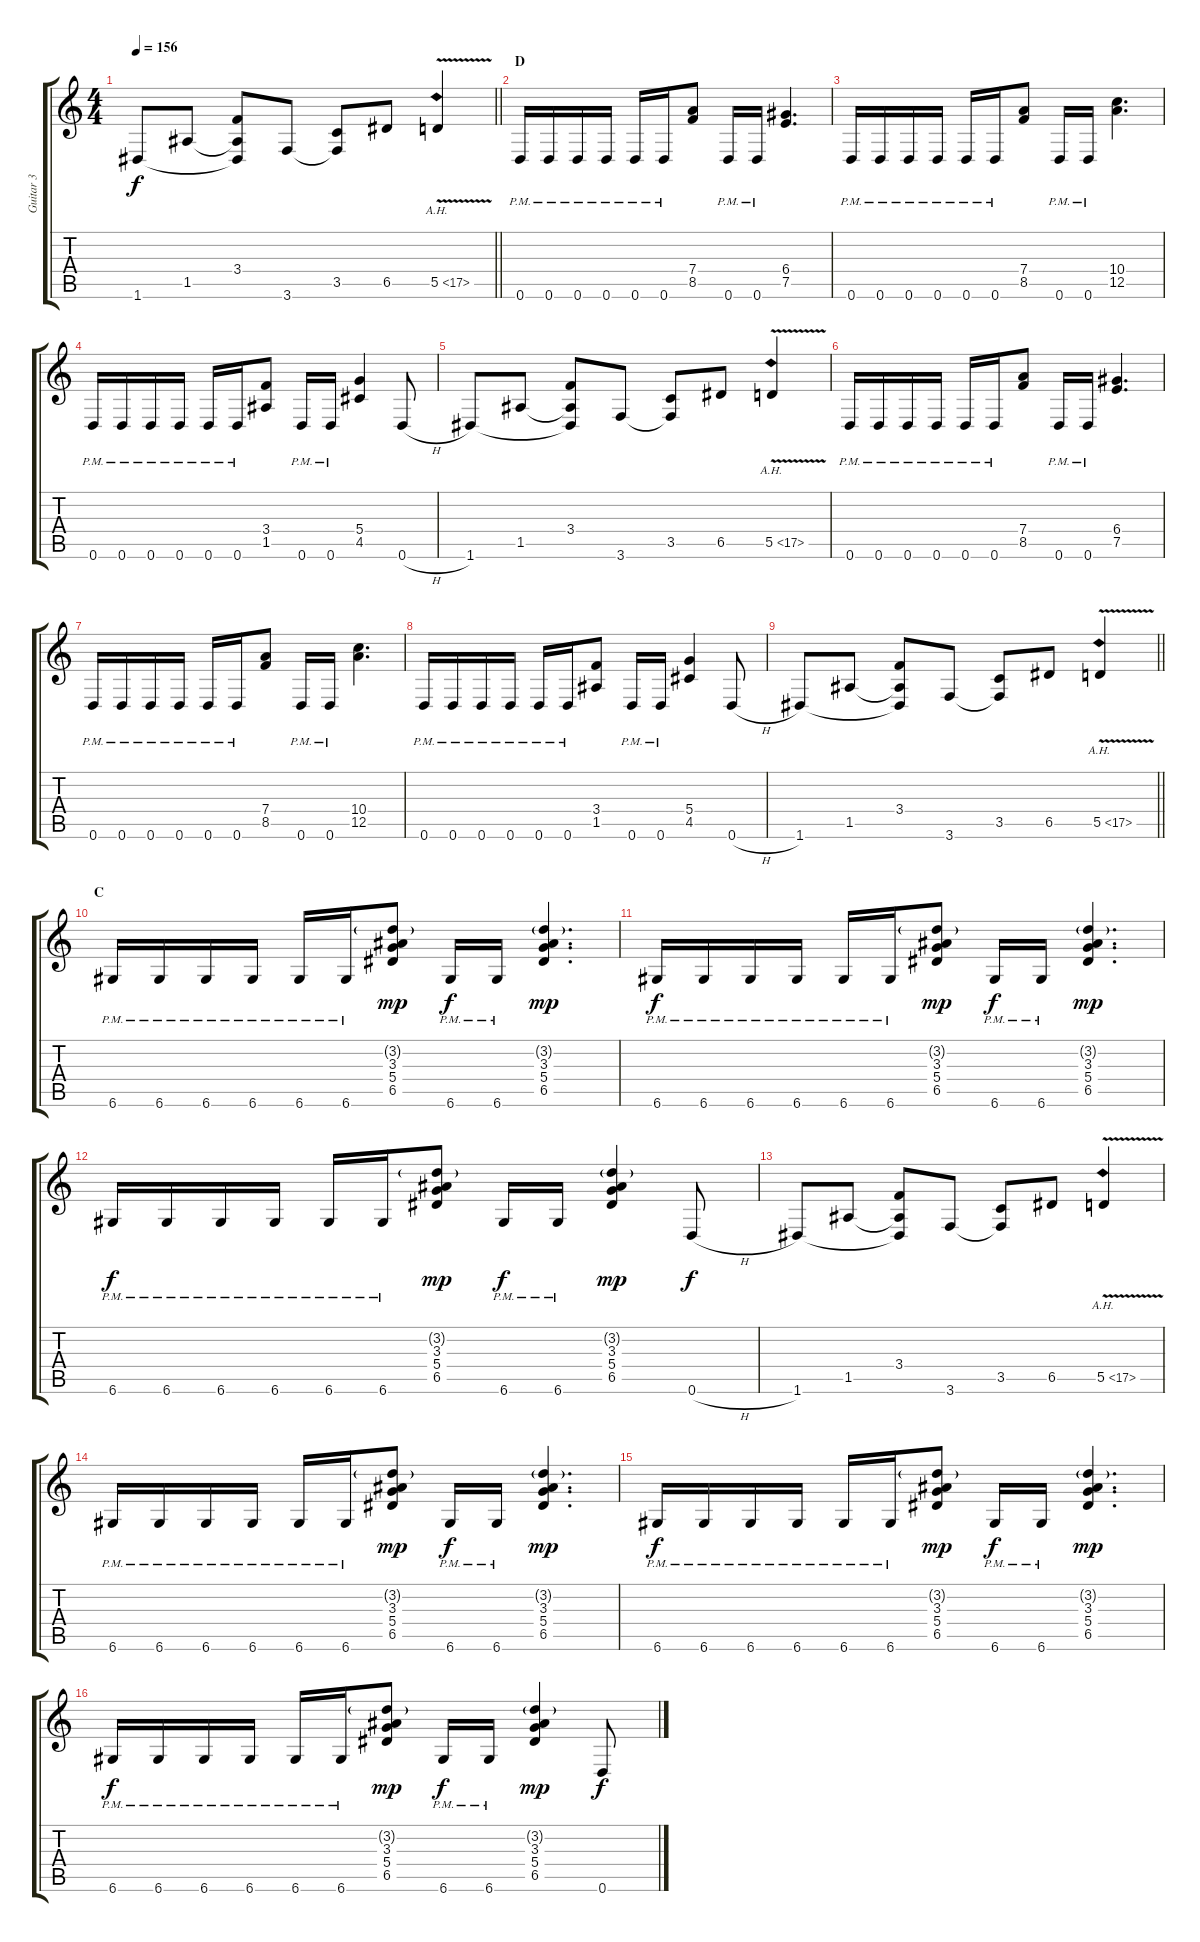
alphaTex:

\track ("Guitar 3" "Guitar 3") {instrument distortionguitar}
\staff {score tabs}
\tuning (E4 B3 G3 D3 A2 D2) {hide}
\ts (4 4)
\tempo 156
\clef g2
\barLineRight lightlight
\ks c
1.6.8{dy f} 1.5.8 (3.4 1.5{t} 1.6{t}).8 3.6.8 (3.5 3.6{t}).8 6.5.8 5.5{ah 12 v}.4 |
\section ("" "D")
0.6{pm}.16 0.6{pm}.16 0.6{pm}.16 0.6{pm}.16 0.6{pm}.16 0.6{pm}.16 (7.4 8.5).8 0.6{pm}.16 0.6{pm}.16 (6.4 7.5).4{d} |
0.6{pm}.16 0.6{pm}.16 0.6{pm}.16 0.6{pm}.16 0.6{pm}.16 0.6{pm}.16 (7.4 8.5).8 0.6{pm}.16 0.6{pm}.16 (10.4 12.5).4{d} |
0.6{pm}.16 0.6{pm}.16 0.6{pm}.16 0.6{pm}.16 0.6{pm}.16 0.6{pm}.16 (3.4 1.5).8 0.6{pm}.16 0.6{pm}.16 (5.4 4.5).4 0.6{h}.8 |
1.6.8 1.5.8 (3.4 1.5{t} 1.6{t}).8 3.6.8 (3.5 3.6{t}).8 6.5.8 5.5{ah 12 v}.4 |
0.6{pm}.16 0.6{pm}.16 0.6{pm}.16 0.6{pm}.16 0.6{pm}.16 0.6{pm}.16 (7.4 8.5).8 0.6{pm}.16 0.6{pm}.16 (6.4 7.5).4{d} |
0.6{pm}.16 0.6{pm}.16 0.6{pm}.16 0.6{pm}.16 0.6{pm}.16 0.6{pm}.16 (7.4 8.5).8 0.6{pm}.16 0.6{pm}.16 (10.4 12.5).4{d} |
0.6{pm}.16 0.6{pm}.16 0.6{pm}.16 0.6{pm}.16 0.6{pm}.16 0.6{pm}.16 (3.4 1.5).8 0.6{pm}.16 0.6{pm}.16 (5.4 4.5).4 0.6{h}.8 |
\barLineRight lightlight
1.6.8 1.5.8 (3.4 1.5{t} 1.6{t}).8 3.6.8 (3.5 3.6{t}).8 6.5.8 5.5{ah 12 v}.4 |
\section ("" "C")
6.6{pm}.16 6.6{pm}.16 6.6{pm}.16 6.6{pm}.16 6.6{pm}.16 6.6{pm}.16 (3.2{g} 3.3 5.4 6.5).8{dy mp} 6.6{pm}.16{dy f} 6.6{pm}.16 (3.2{g} 3.3 5.4 6.5).4{d dy mp} |
6.6{pm}.16{dy f} 6.6{pm}.16 6.6{pm}.16 6.6{pm}.16 6.6{pm}.16 6.6{pm}.16 (3.2{g} 3.3 5.4 6.5).8{dy mp} 6.6{pm}.16{dy f} 6.6{pm}.16 (3.2{g} 3.3 5.4 6.5).4{d dy mp} |
6.6{pm}.16{dy f} 6.6{pm}.16 6.6{pm}.16 6.6{pm}.16 6.6{pm}.16 6.6{pm}.16 (3.2{g} 3.3 5.4 6.5).8{dy mp} 6.6{pm}.16{dy f} 6.6{pm}.16 (3.2{g} 3.3 5.4 6.5).4{dy mp} 0.6{h}.8{dy f} |
1.6.8 1.5.8 (3.4 1.5{t} 1.6{t}).8 3.6.8 (3.5 3.6{t}).8 6.5.8 5.5{ah 12 v}.4 |
6.6{pm}.16 6.6{pm}.16 6.6{pm}.16 6.6{pm}.16 6.6{pm}.16 6.6{pm}.16 (3.2{g} 3.3 5.4 6.5).8{dy mp} 6.6{pm}.16{dy f} 6.6{pm}.16 (3.2{g} 3.3 5.4 6.5).4{d dy mp} |
6.6{pm}.16{dy f} 6.6{pm}.16 6.6{pm}.16 6.6{pm}.16 6.6{pm}.16 6.6{pm}.16 (3.2{g} 3.3 5.4 6.5).8{dy mp} 6.6{pm}.16{dy f} 6.6{pm}.16 (3.2{g} 3.3 5.4 6.5).4{d dy mp} |
6.6{pm}.16{dy f} 6.6{pm}.16 6.6{pm}.16 6.6{pm}.16 6.6{pm}.16 6.6{pm}.16 (3.2{g} 3.3 5.4 6.5).8{dy mp} 6.6{pm}.16{dy f} 6.6{pm}.16 (3.2{g} 3.3 5.4 6.5).4{dy mp} 0.6{h}.8{dy f}
